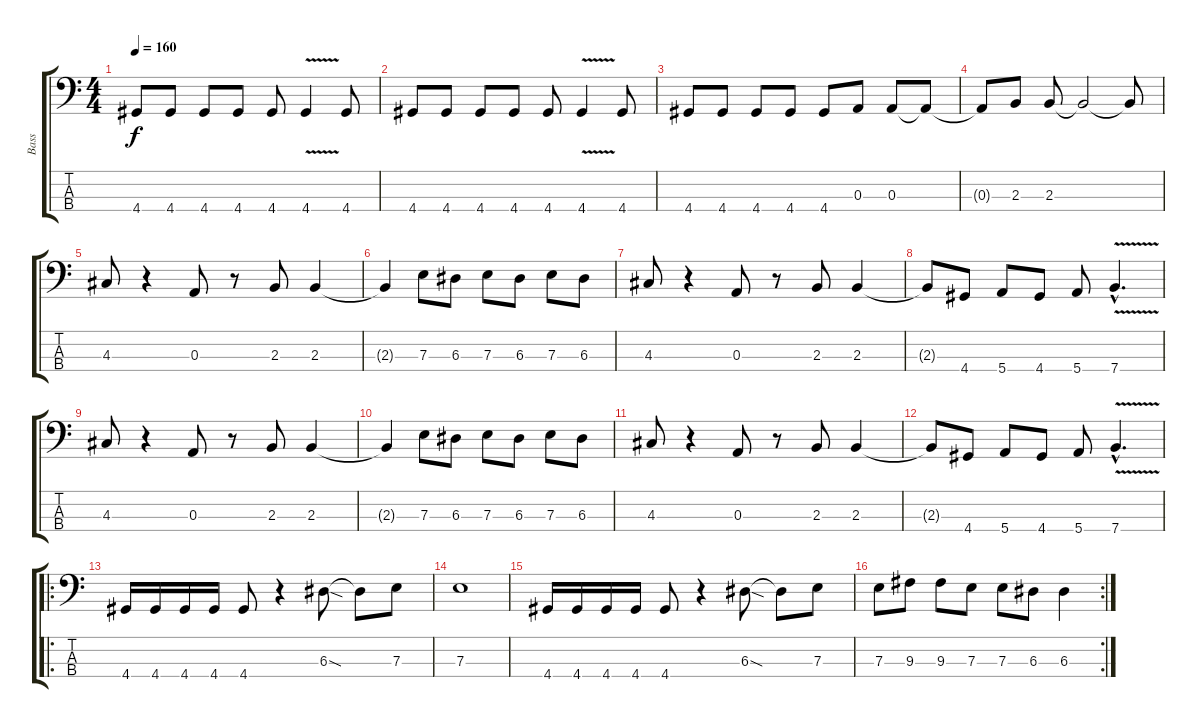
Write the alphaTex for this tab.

\track ("Bass" "Bass") {instrument electricbassfinger}
\staff {score tabs}
\tuning (G2 D2 A1 E1) {hide}
\ts (4 4)
\tempo 160
\clef f4
\ks c
4.4.8{dy f} 4.4.8 4.4.8 4.4.8 4.4.8 4.4{v}.4 4.4.8 |
4.4.8 4.4.8 4.4.8 4.4.8 4.4.8 4.4{v}.4 4.4.8 |
4.4.8 4.4.8 4.4.8 4.4.8 4.4.8 0.3.8 0.3.8 0.3{t}.8 |
0.3{t}.8 2.3.8 2.3.8 2.3{t}.2 2.3{t}.8 |
4.3.8 r.4 0.3.8 r.8 2.3.8 2.3.4 |
2.3{t}.4 7.3.8 6.3.8 7.3.8 6.3.8 7.3.8 6.3.8 |
4.3.8 r.4 0.3.8 r.8 2.3.8 2.3.4 |
2.3{t}.8 4.4.8 5.4.8 4.4.8 5.4.8 7.4{v hac}.4{d} |
4.3.8 r.4 0.3.8 r.8 2.3.8 2.3.4 |
2.3{t}.4 7.3.8 6.3.8 7.3.8 6.3.8 7.3.8 6.3.8 |
4.3.8 r.4 0.3.8 r.8 2.3.8 2.3.4 |
2.3{t}.8 4.4.8 5.4.8 4.4.8 5.4.8 7.4{v hac}.4{d} |
\ro
4.4.16 4.4.16 4.4.16 4.4.16 4.4.8 r.4 6.3{sod}.8 6.3{t}.8 7.3.8 |
7.3.1 |
4.4.16 4.4.16 4.4.16 4.4.16 4.4.8 r.4 6.3{sod}.8 6.3{t}.8 7.3.8 |
\rc 2
7.3.8 9.3.8 9.3.8 7.3.8 7.3.8 6.3.8 6.3.4
